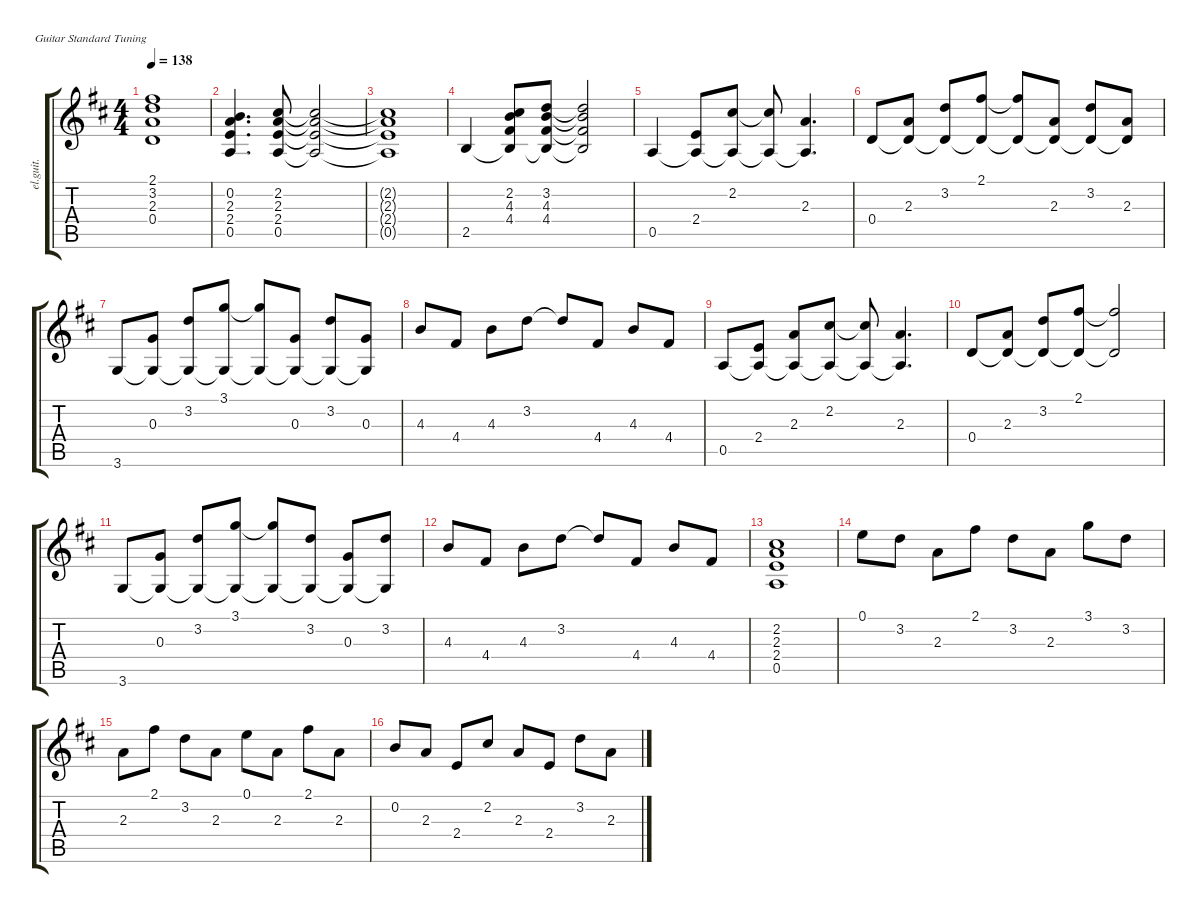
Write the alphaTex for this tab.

\hideDynamics
\bracketExtendMode groupsimilarinstruments
\otherSystemsTrackNameOrientation horizontal
\track ("EG3" "el.guit.") {instrument electricguitarclean}
\staff {score tabs}
\tuning (E4 B3 G3 D3 A2 E2)
\ts (4 4)
\tempo 138
\clef g2
\ks d
(2.1{t acc #} 3.2{t acc forcenatural} 2.3{t acc forcenatural} 0.4{t acc forcenatural}).1{dy mf} |
(0.2{acc forcenatural} 2.3{acc forcenatural} 2.4{acc forcenatural} 0.5{acc forcenatural}).4{d dy f} (2.2{acc #} 2.3{acc forcenatural} 2.4{acc forcenatural} 0.5{acc forcenatural}).8{dy mf} (2.2{t acc #} 0.5{t acc forcenatural} 2.4{t acc forcenatural} 2.3{t acc forcenatural}).2 |
(2.2{t acc #} 2.3{t acc forcenatural} 2.4{t acc forcenatural} 0.5{t acc forcenatural}).1 |
2.5{acc forcenatural}.4{dy f} (2.2{acc #} 4.3{acc forcenatural} 4.4{acc #} 2.5{t acc forcenatural}).8 (3.2{acc forcenatural} 4.3{acc forcenatural} 4.4{acc #} 2.5{t acc forcenatural}).8 (3.2{t acc forcenatural} 4.3{t acc forcenatural} 4.4{t acc #} 2.5{t acc forcenatural}).2 |
0.5{acc forcenatural}.4 (2.4{acc forcenatural} 0.5{t acc forcenatural}).8 (2.2{acc #} 0.5{t acc forcenatural}).8 (2.2{t acc #} 0.5{t acc forcenatural}).8 (2.3{acc forcenatural} 0.5{t acc forcenatural}).4{d} |
0.4{acc forcenatural}.8 (2.3{acc forcenatural} 0.4{t acc forcenatural}).8 (3.2{acc forcenatural} 0.4{t acc forcenatural}).8 (2.1{acc #} 0.4{t acc forcenatural}).8 (2.1{t acc #} 0.4{t acc forcenatural}).8 (2.3{acc forcenatural} 0.4{t acc forcenatural}).8 (3.2{acc forcenatural} 0.4{t acc forcenatural}).8 (2.3{acc forcenatural} 0.4{t acc forcenatural}).8 |
3.6{acc forcenatural}.8 (0.3{acc forcenatural} 3.6{t acc forcenatural}).8 (3.2{acc forcenatural} 3.6{t acc forcenatural}).8 (3.1{acc forcenatural} 3.6{t acc forcenatural}).8 (3.1{t acc forcenatural} 3.6{t acc forcenatural}).8 (0.3{acc forcenatural} 3.6{t acc forcenatural}).8 (3.2{acc forcenatural} 3.6{t acc forcenatural}).8 (0.3{acc forcenatural} 3.6{t acc forcenatural}).8 |
4.3{acc forcenatural}.8 4.4{acc #}.8 4.3{acc forcenatural}.8 3.2{acc forcenatural}.8 3.2{t acc forcenatural}.8 4.4{acc #}.8 4.3{acc forcenatural}.8 4.4{acc #}.8 |
0.5{acc forcenatural}.8 (2.4{acc forcenatural} 0.5{t acc forcenatural}).8 (2.3{acc forcenatural} 0.5{t acc forcenatural}).8 (2.2{acc #} 0.5{t acc forcenatural}).8 (0.5{t acc forcenatural} 2.2{t acc #}).8 (0.5{t acc forcenatural} 2.3{acc forcenatural}).4{d} |
0.4{acc forcenatural}.8 (2.3{acc forcenatural} 0.4{t acc forcenatural}).8 (3.2{acc forcenatural} 0.4{t acc forcenatural}).8 (2.1{acc #} 0.4{t acc forcenatural}).8 (2.1{t acc #} 0.4{t acc forcenatural}).2 |
3.6{acc forcenatural}.8 (0.3{acc forcenatural} 3.6{t acc forcenatural}).8 (3.2{acc forcenatural} 3.6{t acc forcenatural}).8 (3.1{acc forcenatural} 3.6{t acc forcenatural}).8 (3.1{t acc forcenatural} 3.6{t acc forcenatural}).8 (3.2{acc forcenatural} 3.6{t acc forcenatural}).8 (0.3{acc forcenatural} 3.6{t acc forcenatural}).8 (3.2{acc forcenatural} 3.6{t acc forcenatural}).8 |
4.3{acc forcenatural}.8 4.4{acc #}.8 4.3{acc forcenatural}.8 3.2{acc forcenatural}.8 3.2{t acc forcenatural}.8 4.4{acc #}.8 4.3{acc forcenatural}.8 4.4{acc #}.8 |
(2.2{acc #} 2.3{acc forcenatural} 2.4{acc forcenatural} 0.5{acc forcenatural}).1 |
0.1{acc forcenatural}.8{dy mf} 3.2{acc forcenatural}.8 2.3{acc forcenatural}.8 2.1{acc #}.8 3.2{acc forcenatural}.8 2.3{acc forcenatural}.8 3.1{acc forcenatural}.8 3.2{acc forcenatural}.8 |
2.3{acc forcenatural}.8 2.1{acc #}.8 3.2{acc forcenatural}.8 2.3{acc forcenatural}.8 0.1{acc forcenatural}.8 2.3{acc forcenatural}.8 2.1{acc #}.8 2.3{acc forcenatural}.8 |
0.2{acc forcenatural}.8 2.3{acc forcenatural}.8 2.4{acc forcenatural}.8 2.2{acc #}.8 2.3{acc forcenatural}.8 2.4{acc forcenatural}.8 3.2{acc forcenatural}.8 2.3{acc forcenatural}.8
